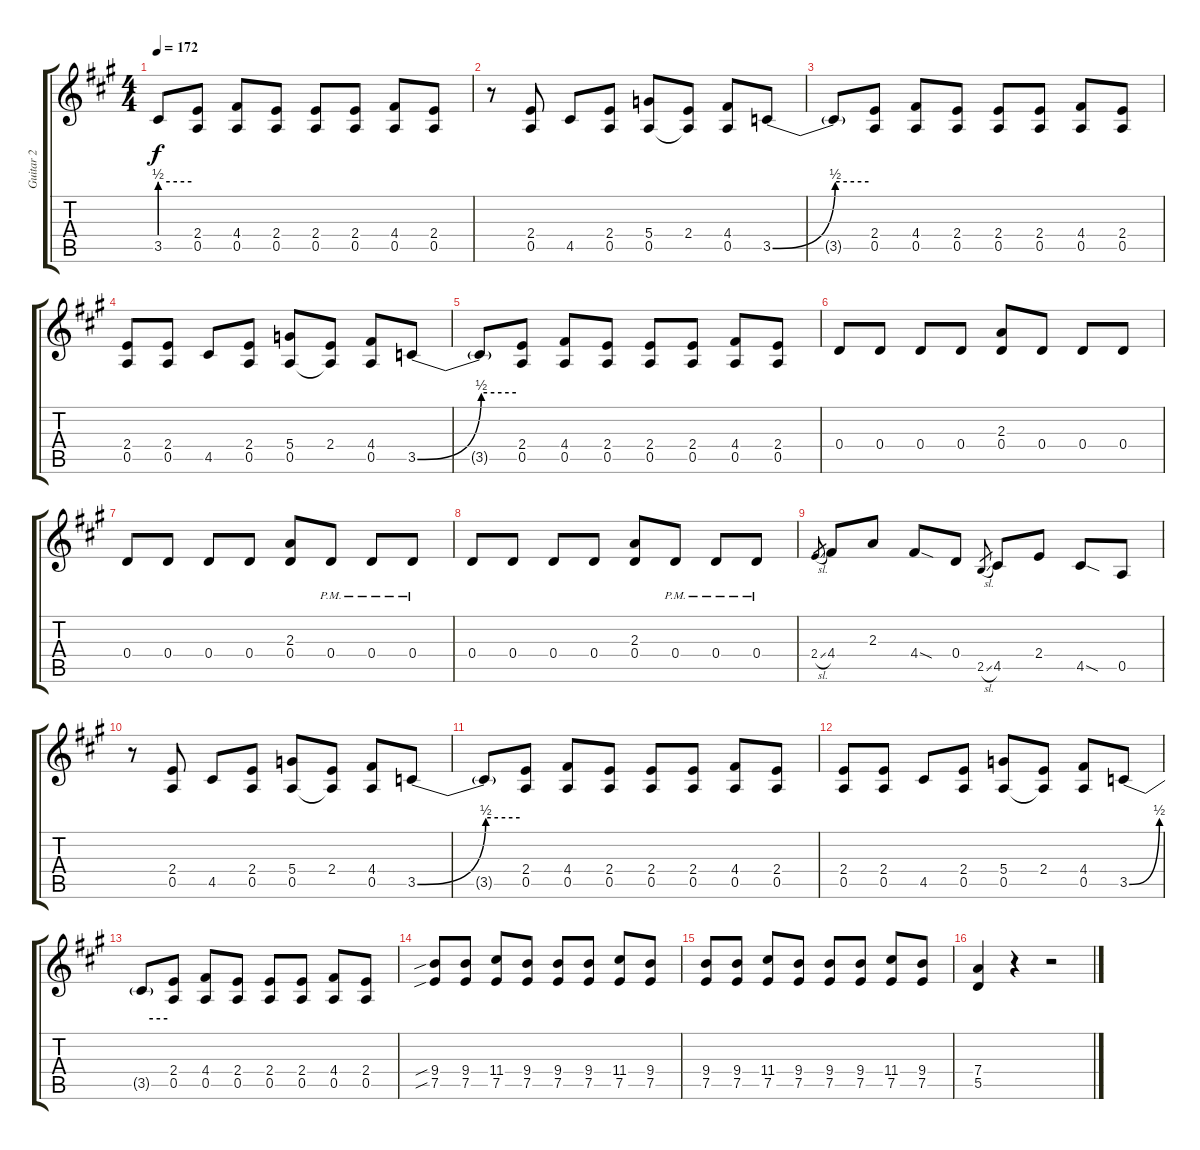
\track ("Guitar 2" "Guitar 2") {instrument distortionguitar}
\staff {score tabs}
\tuning (E4 B3 G3 D3 A2 E2) {hide}
\ts (4 4)
\tempo 172
\clef g2
\ks a
3.5{be (hold 0 2 60 2) t}.8{dy f} (2.4 0.5).8 (4.4 0.5).8 (2.4 0.5).8 (2.4 0.5).8 (2.4 0.5).8 (4.4 0.5).8 (2.4 0.5).8 |
r.8 (2.4 0.5).8 4.5.8 (2.4 0.5).8 (5.4 0.5).8 (2.4 0.5{t}).8 (4.4 0.5).8 3.5{be (bend 0 0 60 2)}.8 |
3.5{be (hold 0 2 60 2) t}.8 (2.4 0.5).8 (4.4 0.5).8 (2.4 0.5).8 (2.4 0.5).8 (2.4 0.5).8 (4.4 0.5).8 (2.4 0.5).8 |
(2.4 0.5).8 (2.4 0.5).8 4.5.8 (2.4 0.5).8 (5.4 0.5).8 (2.4 0.5{t}).8 (4.4 0.5).8 3.5{be (bend 0 0 60 2)}.8 |
3.5{be (hold 0 2 60 2) t}.8 (2.4 0.5).8 (4.4 0.5).8 (2.4 0.5).8 (2.4 0.5).8 (2.4 0.5).8 (4.4 0.5).8 (2.4 0.5).8 |
0.4.8 0.4.8 0.4.8 0.4.8 (2.3 0.4).8 0.4.8 0.4.8 0.4.8 |
0.4.8 0.4.8 0.4.8 0.4.8 (2.3 0.4).8 0.4{pm}.8 0.4{pm}.8 0.4{pm}.8 |
0.4.8 0.4.8 0.4.8 0.4.8 (2.3 0.4).8 0.4{pm}.8 0.4{pm}.8 0.4{pm}.8 |
2.4{sl}.8{gr} 4.4.8 2.3.8 4.4{sod}.8 0.4.8 2.5{sl}.8{gr} 4.5.8 2.4.8 4.5{sod}.8 0.5.8 |
r.8 (2.4 0.5).8 4.5.8 (2.4 0.5).8 (5.4 0.5).8 (2.4 0.5{t}).8 (4.4 0.5).8 3.5{be (bend 0 0 60 2)}.8 |
3.5{be (hold 0 2 60 2) t}.8 (2.4 0.5).8 (4.4 0.5).8 (2.4 0.5).8 (2.4 0.5).8 (2.4 0.5).8 (4.4 0.5).8 (2.4 0.5).8 |
(2.4 0.5).8 (2.4 0.5).8 4.5.8 (2.4 0.5).8 (5.4 0.5).8 (2.4 0.5{t}).8 (4.4 0.5).8 3.5{be (bend 0 0 60 2)}.8 |
3.5{be (hold 0 2 60 2) t}.8 (2.4 0.5).8 (4.4 0.5).8 (2.4 0.5).8 (2.4 0.5).8 (2.4 0.5).8 (4.4 0.5).8 (2.4 0.5).8 |
(9.4{sib} 7.5{sib}).8 (9.4 7.5).8 (11.4 7.5).8 (9.4 7.5).8 (9.4 7.5).8 (9.4 7.5).8 (11.4 7.5).8 (9.4 7.5).8 |
(9.4 7.5).8 (9.4 7.5).8 (11.4 7.5).8 (9.4 7.5).8 (9.4 7.5).8 (9.4 7.5).8 (11.4 7.5).8 (9.4 7.5).8 |
(7.4 5.5).4 r.4 r.2
